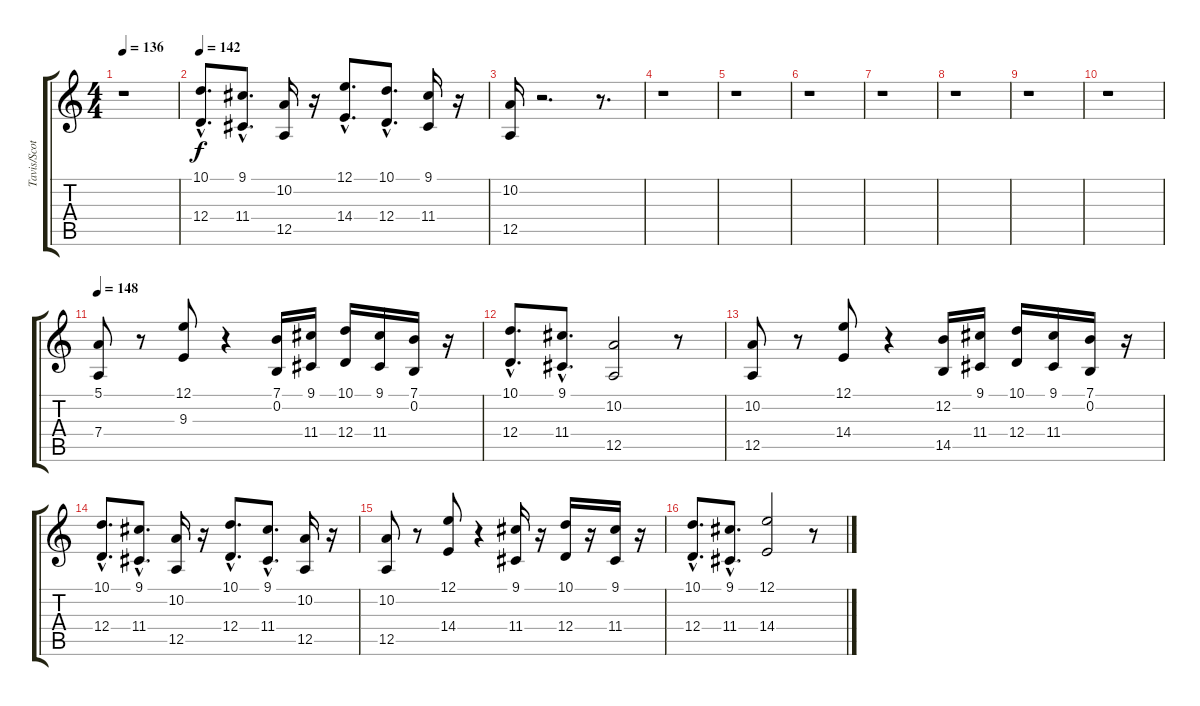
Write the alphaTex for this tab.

\track ("Tavis/Scott - Trumpet" "Tavis/Scot") {instrument trumpet}
\staff {score tabs}
\tuning (E4 B3 G3 D3 A2 E2) {hide}
\ts (4 4)
\tempo 136
\clef g2
\ks c
r.1{dy f} |
\tempo 142
(10.1{hac} 12.4{hac}).8{d} (9.1{hac} 11.4{hac}).8{d} (10.2 12.5).16 r.16 (12.1{hac} 14.4{hac}).8{d} (10.1{hac} 12.4{hac}).8{d} (9.1 11.4).16 r.16 |
(10.2 12.5).16 r.2{d} r.8{d} |
r.1 |
r.1 |
r.1 |
r.1 |
r.1 |
r.1 |
r.1 |
\tempo 148
(5.1 7.4).8 r.8 (12.1 9.3).8 r.4 (7.1 0.2).16 (9.1 11.4).16 (10.1 12.4).16 (9.1 11.4).16 (7.1 0.2).16 r.16 |
(10.1{hac} 12.4{hac}).8{d} (9.1{hac} 11.4{hac}).8{d} (10.2 12.5).2 r.8 |
(10.2 12.5).8 r.8 (12.1 14.4).8 r.4 (12.2 14.5).16 (9.1 11.4).16 (10.1 12.4).16 (9.1 11.4).16 (7.1 0.2).16 r.16 |
(10.1{hac} 12.4{hac}).8{d} (9.1{hac} 11.4{hac}).8{d} (10.2 12.5).16 r.16 (10.1{hac} 12.4{hac}).8{d} (9.1{hac} 11.4{hac}).8{d} (10.2 12.5).16 r.16 |
(10.2 12.5).8 r.8 (12.1 14.4).8 r.4 (9.1 11.4).16 r.16 (10.1 12.4).16 r.16 (9.1 11.4).16 r.16 |
(10.1{hac} 12.4{hac}).8{d} (9.1{hac} 11.4{hac}).8{d} (12.1 14.4).2 r.8
